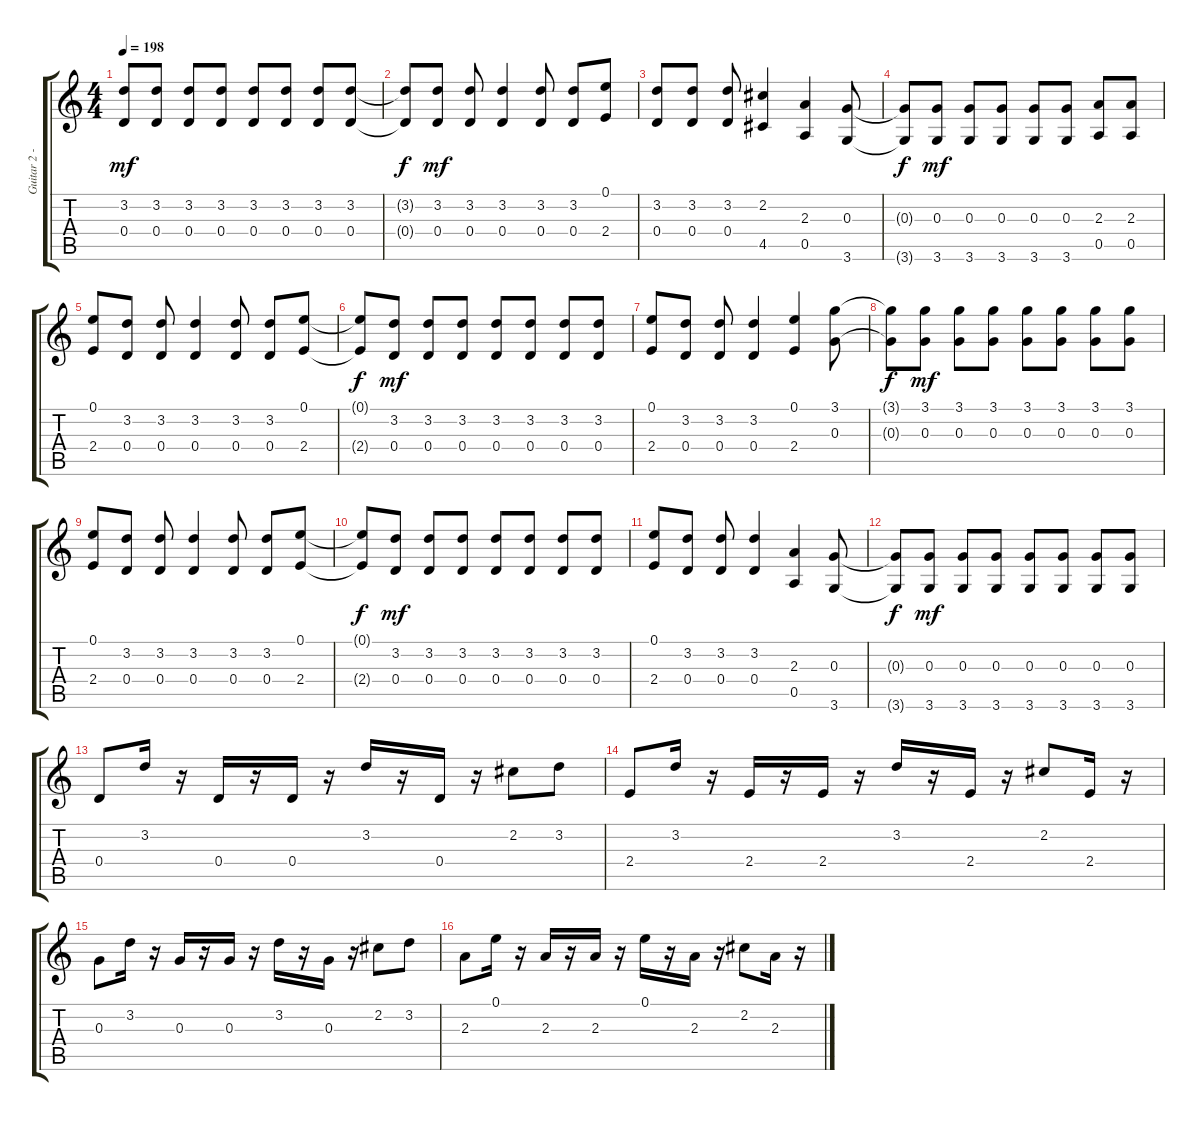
\track ("Guitar 2 - Tom" "Guitar 2 -") {instrument distortionguitar}
\staff {score tabs}
\tuning (E4 B3 G3 D3 A2 E2) {hide}
\ts (4 4)
\tempo 198
\clef g2
\ks c
(3.2 0.4).8{dy mf} (3.2 0.4).8 (3.2 0.4).8 (3.2 0.4).8 (3.2 0.4).8 (3.2 0.4).8 (3.2 0.4).8 (3.2 0.4).8 |
(3.2{t} 0.4{t}).8{dy f} (3.2 0.4).8{dy mf} (3.2 0.4).8 (3.2 0.4).4 (3.2 0.4).8 (3.2 0.4).8 (0.1 2.4).8 |
(3.2 0.4).8 (3.2 0.4).8 (3.2 0.4).8 (2.2 4.5).4 (2.3 0.5).4 (0.3 3.6).8 |
(0.3{t} 3.6{t}).8{dy f} (0.3 3.6).8{dy mf} (0.3 3.6).8 (0.3 3.6).8 (0.3 3.6).8 (0.3 3.6).8 (2.3 0.5).8 (2.3 0.5).8 |
(0.1 2.4).8 (3.2 0.4).8 (3.2 0.4).8 (3.2 0.4).4 (3.2 0.4).8 (3.2 0.4).8 (0.1 2.4).8 |
(0.1{t} 2.4{t}).8{dy f} (3.2 0.4).8{dy mf} (3.2 0.4).8 (3.2 0.4).8 (3.2 0.4).8 (3.2 0.4).8 (3.2 0.4).8 (3.2 0.4).8 |
(0.1 2.4).8 (3.2 0.4).8 (3.2 0.4).8 (3.2 0.4).4 (0.1 2.4).4 (3.1 0.3).8 |
(3.1{t} 0.3{t}).8{dy f} (3.1 0.3).8{dy mf} (3.1 0.3).8 (3.1 0.3).8 (3.1 0.3).8 (3.1 0.3).8 (3.1 0.3).8 (3.1 0.3).8 |
(0.1 2.4).8 (3.2 0.4).8 (3.2 0.4).8 (3.2 0.4).4 (3.2 0.4).8 (3.2 0.4).8 (0.1 2.4).8 |
(0.1{t} 2.4{t}).8{dy f} (3.2 0.4).8{dy mf} (3.2 0.4).8 (3.2 0.4).8 (3.2 0.4).8 (3.2 0.4).8 (3.2 0.4).8 (3.2 0.4).8 |
(0.1 2.4).8 (3.2 0.4).8 (3.2 0.4).8 (3.2 0.4).4 (2.3 0.5).4 (0.3 3.6).8 |
(0.3{t} 3.6{t}).8{dy f} (0.3 3.6).8{dy mf} (0.3 3.6).8 (0.3 3.6).8 (0.3 3.6).8 (0.3 3.6).8 (0.3 3.6).8 (0.3 3.6).8 |
0.4.8 3.2.16 r.16 0.4.16 r.16 0.4.16 r.16 3.2.16 r.16 0.4.16 r.16 2.2.8 3.2.8 |
2.4.8 3.2.16 r.16 2.4.16 r.16 2.4.16 r.16 3.2.16 r.16 2.4.16 r.16 2.2.8 2.4.16 r.16 |
0.3.8 3.2.16 r.16 0.3.16 r.16 0.3.16 r.16 3.2.16 r.16 0.3.16 r.16 2.2.8 3.2.8 |
2.3.8 0.1.16 r.16 2.3.16 r.16 2.3.16 r.16 0.1.16 r.16 2.3.16 r.16 2.2.8 2.3.16 r.16
